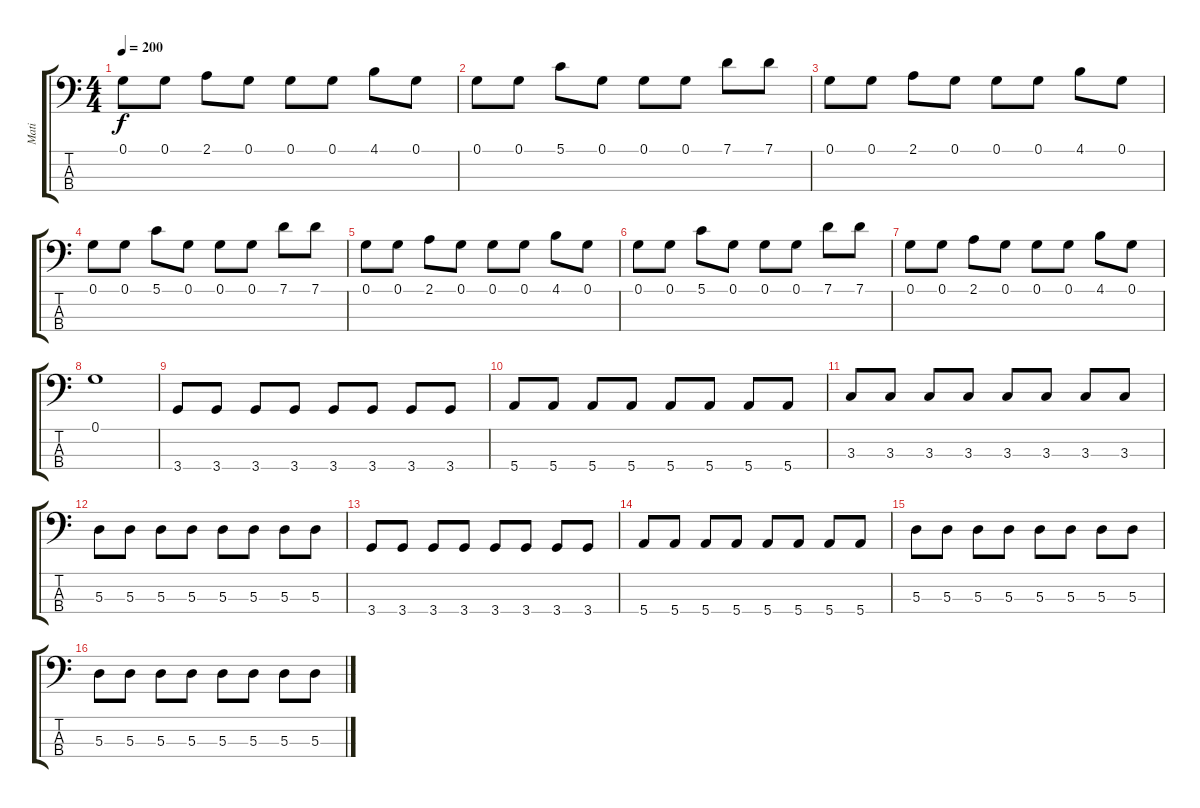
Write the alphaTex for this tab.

\track ("Mati" "Mati") {instrument electricbasspick}
\staff {score tabs}
\tuning (G2 D2 A1 E1) {hide}
\ts (4 4)
\tempo 200
\clef f4
\ks c
0.1.8{dy f} 0.1.8 2.1.8 0.1.8 0.1.8 0.1.8 4.1.8 0.1.8 |
0.1.8 0.1.8 5.1.8 0.1.8 0.1.8 0.1.8 7.1.8 7.1.8 |
0.1.8 0.1.8 2.1.8 0.1.8 0.1.8 0.1.8 4.1.8 0.1.8 |
0.1.8 0.1.8 5.1.8 0.1.8 0.1.8 0.1.8 7.1.8 7.1.8 |
0.1.8 0.1.8 2.1.8 0.1.8 0.1.8 0.1.8 4.1.8 0.1.8 |
0.1.8 0.1.8 5.1.8 0.1.8 0.1.8 0.1.8 7.1.8 7.1.8 |
0.1.8 0.1.8 2.1.8 0.1.8 0.1.8 0.1.8 4.1.8 0.1.8 |
0.1.1 |
3.4.8 3.4.8 3.4.8 3.4.8 3.4.8 3.4.8 3.4.8 3.4.8 |
5.4.8 5.4.8 5.4.8 5.4.8 5.4.8 5.4.8 5.4.8 5.4.8 |
3.3.8 3.3.8 3.3.8 3.3.8 3.3.8 3.3.8 3.3.8 3.3.8 |
5.3.8 5.3.8 5.3.8 5.3.8 5.3.8 5.3.8 5.3.8 5.3.8 |
3.4.8 3.4.8 3.4.8 3.4.8 3.4.8 3.4.8 3.4.8 3.4.8 |
5.4.8 5.4.8 5.4.8 5.4.8 5.4.8 5.4.8 5.4.8 5.4.8 |
5.3.8 5.3.8 5.3.8 5.3.8 5.3.8 5.3.8 5.3.8 5.3.8 |
5.3.8 5.3.8 5.3.8 5.3.8 5.3.8 5.3.8 5.3.8 5.3.8
